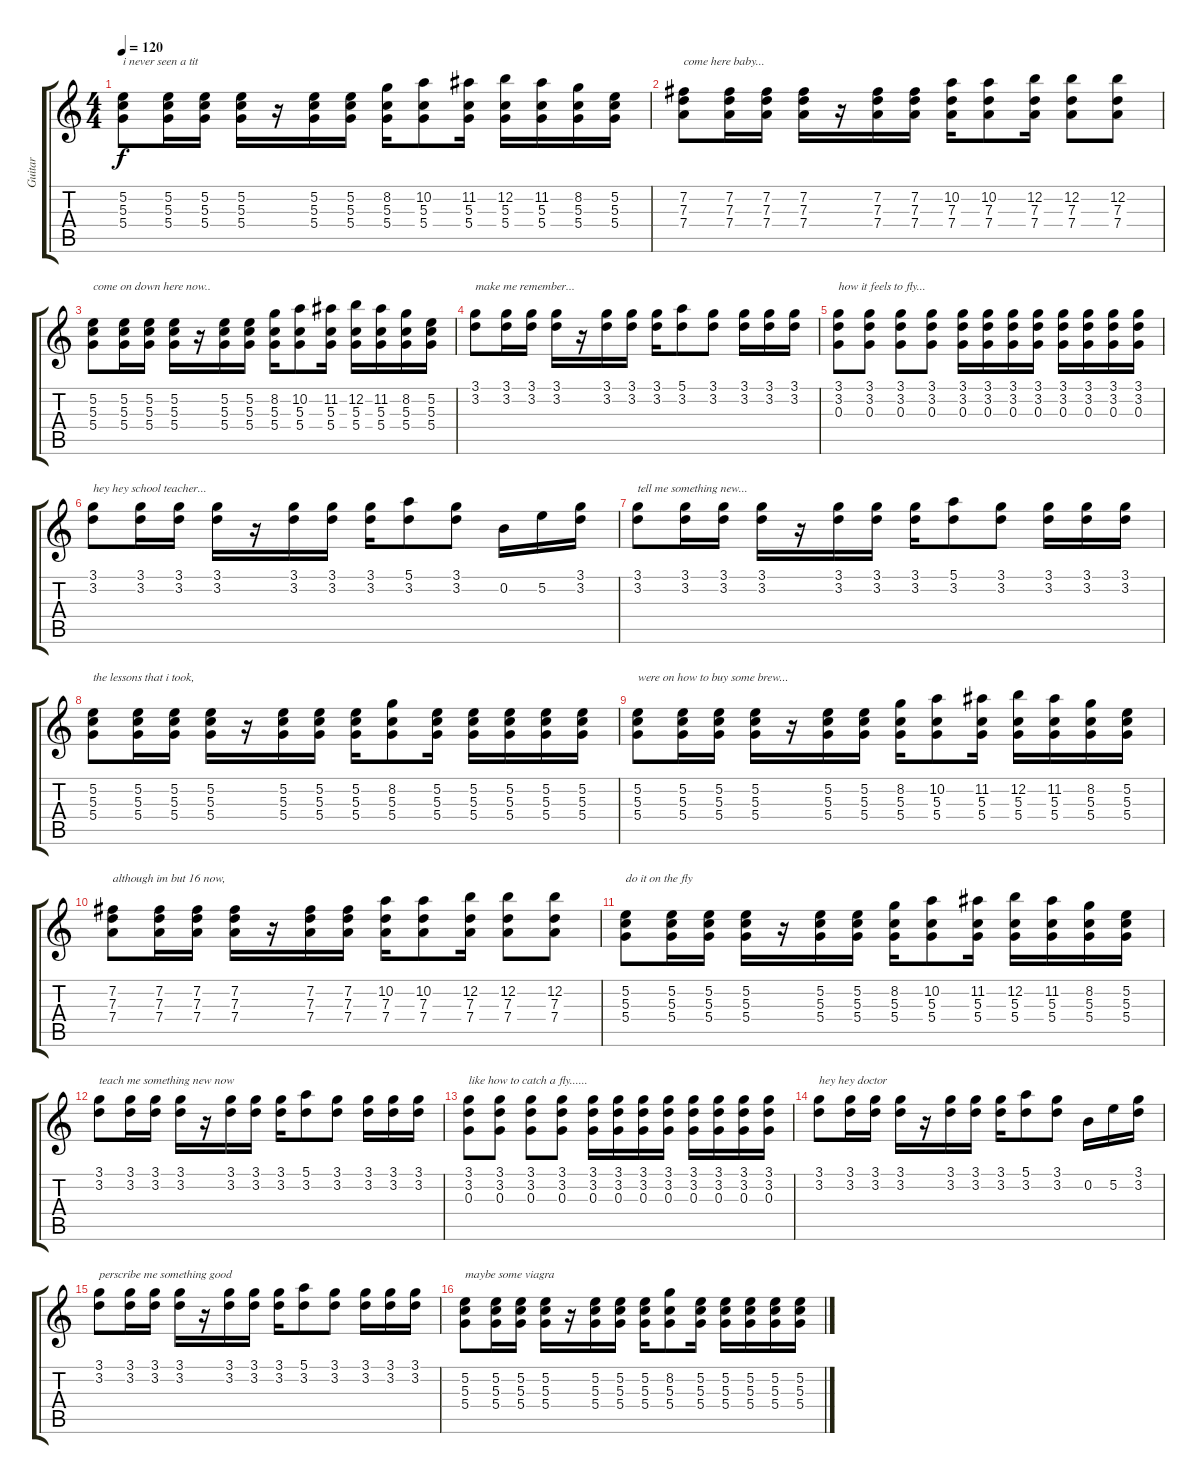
\track ("Guitar" "Guitar") {instrument overdrivenguitar}
\staff {score tabs}
\tuning (E4 B3 G3 D3 A2 E2) {hide}
\ts (4 4)
\tempo 120
\clef g2
\ks c
(5.2 5.3 5.4).8{txt "i never seen a tit" dy f} (5.2 5.3 5.4).16 (5.2 5.3 5.4).16 (5.2 5.3 5.4).16 r.16 (5.2 5.3 5.4).16 (5.2 5.3 5.4).16 (8.2 5.3 5.4).16 (10.2 5.3 5.4).8 (11.2 5.3 5.4).16 (12.2 5.3 5.4).16 (11.2 5.3 5.4).16 (8.2 5.3 5.4).16 (5.2 5.3 5.4).16 |
(7.2 7.3 7.4).8{txt "come here baby..."} (7.2 7.3 7.4).16 (7.2 7.3 7.4).16 (7.2 7.3 7.4).16 r.16 (7.2 7.3 7.4).16 (7.2 7.3 7.4).16 (10.2 7.3 7.4).16 (10.2 7.3 7.4).8 (12.2 7.3 7.4).16 (12.2 7.3 7.4).8 (12.2 7.3 7.4).8 |
(5.2 5.3 5.4).8{txt "come on down here now.."} (5.2 5.3 5.4).16 (5.2 5.3 5.4).16 (5.2 5.3 5.4).16 r.16 (5.2 5.3 5.4).16 (5.2 5.3 5.4).16 (8.2 5.3 5.4).16 (10.2 5.3 5.4).8 (11.2 5.3 5.4).16 (12.2 5.3 5.4).16 (11.2 5.3 5.4).16 (8.2 5.3 5.4).16 (5.2 5.3 5.4).16 |
(3.1 3.2).8{txt "make me remember..."} (3.1 3.2).16 (3.1 3.2).16 (3.1 3.2).16 r.16 (3.1 3.2).16 (3.1 3.2).16 (3.1 3.2).16 (5.1 3.2).8 (3.1 3.2).8 (3.1 3.2).16 (3.1 3.2).16 (3.1 3.2).16 |
(3.1 3.2 0.3).8{txt "how it feels to fly..."} (3.1 3.2 0.3).8 (3.1 3.2 0.3).8 (3.1 3.2 0.3).8 (3.1 3.2 0.3).16 (3.1 3.2 0.3).16 (3.1 3.2 0.3).16 (3.1 3.2 0.3).16 (3.1 3.2 0.3).16 (3.1 3.2 0.3).16 (3.1 3.2 0.3).16 (3.1 3.2 0.3).16 |
(3.1 3.2).8{txt "hey hey school teacher..."} (3.1 3.2).16 (3.1 3.2).16 (3.1 3.2).16 r.16 (3.1 3.2).16 (3.1 3.2).16 (3.1 3.2).16 (5.1 3.2).8 (3.1 3.2).8 0.2.16 5.2.16 (3.1 3.2).16 |
(3.1 3.2).8{txt "tell me something new..."} (3.1 3.2).16 (3.1 3.2).16 (3.1 3.2).16 r.16 (3.1 3.2).16 (3.1 3.2).16 (3.1 3.2).16 (5.1 3.2).8 (3.1 3.2).8 (3.1 3.2).16 (3.1 3.2).16 (3.1 3.2).16 |
(5.2 5.3 5.4).8{txt "the lessons that i took,"} (5.2 5.3 5.4).16 (5.2 5.3 5.4).16 (5.2 5.3 5.4).16 r.16 (5.2 5.3 5.4).16 (5.2 5.3 5.4).16 (5.2 5.3 5.4).16 (8.2 5.3 5.4).8 (5.2 5.3 5.4).16 (5.2 5.3 5.4).16 (5.2 5.3 5.4).16 (5.2 5.3 5.4).16 (5.2 5.3 5.4).16 |
(5.2 5.3 5.4).8{txt "were on how to buy some brew..."} (5.2 5.3 5.4).16 (5.2 5.3 5.4).16 (5.2 5.3 5.4).16 r.16 (5.2 5.3 5.4).16 (5.2 5.3 5.4).16 (8.2 5.3 5.4).16 (10.2 5.3 5.4).8 (11.2 5.3 5.4).16 (12.2 5.3 5.4).16 (11.2 5.3 5.4).16 (8.2 5.3 5.4).16 (5.2 5.3 5.4).16 |
(7.2 7.3 7.4).8{txt "although im but 16 now,"} (7.2 7.3 7.4).16 (7.2 7.3 7.4).16 (7.2 7.3 7.4).16 r.16 (7.2 7.3 7.4).16 (7.2 7.3 7.4).16 (10.2 7.3 7.4).16 (10.2 7.3 7.4).8 (12.2 7.3 7.4).16 (12.2 7.3 7.4).8 (12.2 7.3 7.4).8 |
(5.2 5.3 5.4).8{txt "do it on the fly"} (5.2 5.3 5.4).16 (5.2 5.3 5.4).16 (5.2 5.3 5.4).16 r.16 (5.2 5.3 5.4).16 (5.2 5.3 5.4).16 (8.2 5.3 5.4).16 (10.2 5.3 5.4).8 (11.2 5.3 5.4).16 (12.2 5.3 5.4).16 (11.2 5.3 5.4).16 (8.2 5.3 5.4).16 (5.2 5.3 5.4).16 |
(3.1 3.2).8{txt "teach me something new now"} (3.1 3.2).16 (3.1 3.2).16 (3.1 3.2).16 r.16 (3.1 3.2).16 (3.1 3.2).16 (3.1 3.2).16 (5.1 3.2).8 (3.1 3.2).8 (3.1 3.2).16 (3.1 3.2).16 (3.1 3.2).16 |
(3.1 3.2 0.3).8{txt "like how to catch a fly......"} (3.1 3.2 0.3).8 (3.1 3.2 0.3).8 (3.1 3.2 0.3).8 (3.1 3.2 0.3).16 (3.1 3.2 0.3).16 (3.1 3.2 0.3).16 (3.1 3.2 0.3).16 (3.1 3.2 0.3).16 (3.1 3.2 0.3).16 (3.1 3.2 0.3).16 (3.1 3.2 0.3).16 |
(3.1 3.2).8{txt "hey hey doctor"} (3.1 3.2).16 (3.1 3.2).16 (3.1 3.2).16 r.16 (3.1 3.2).16 (3.1 3.2).16 (3.1 3.2).16 (5.1 3.2).8 (3.1 3.2).8 0.2.16 5.2.16 (3.1 3.2).16 |
(3.1 3.2).8{txt "perscribe me something good"} (3.1 3.2).16 (3.1 3.2).16 (3.1 3.2).16 r.16 (3.1 3.2).16 (3.1 3.2).16 (3.1 3.2).16 (5.1 3.2).8 (3.1 3.2).8 (3.1 3.2).16 (3.1 3.2).16 (3.1 3.2).16 |
(5.2 5.3 5.4).8{txt "maybe some viagra"} (5.2 5.3 5.4).16 (5.2 5.3 5.4).16 (5.2 5.3 5.4).16 r.16 (5.2 5.3 5.4).16 (5.2 5.3 5.4).16 (5.2 5.3 5.4).16 (8.2 5.3 5.4).8 (5.2 5.3 5.4).16 (5.2 5.3 5.4).16 (5.2 5.3 5.4).16 (5.2 5.3 5.4).16 (5.2 5.3 5.4).16
